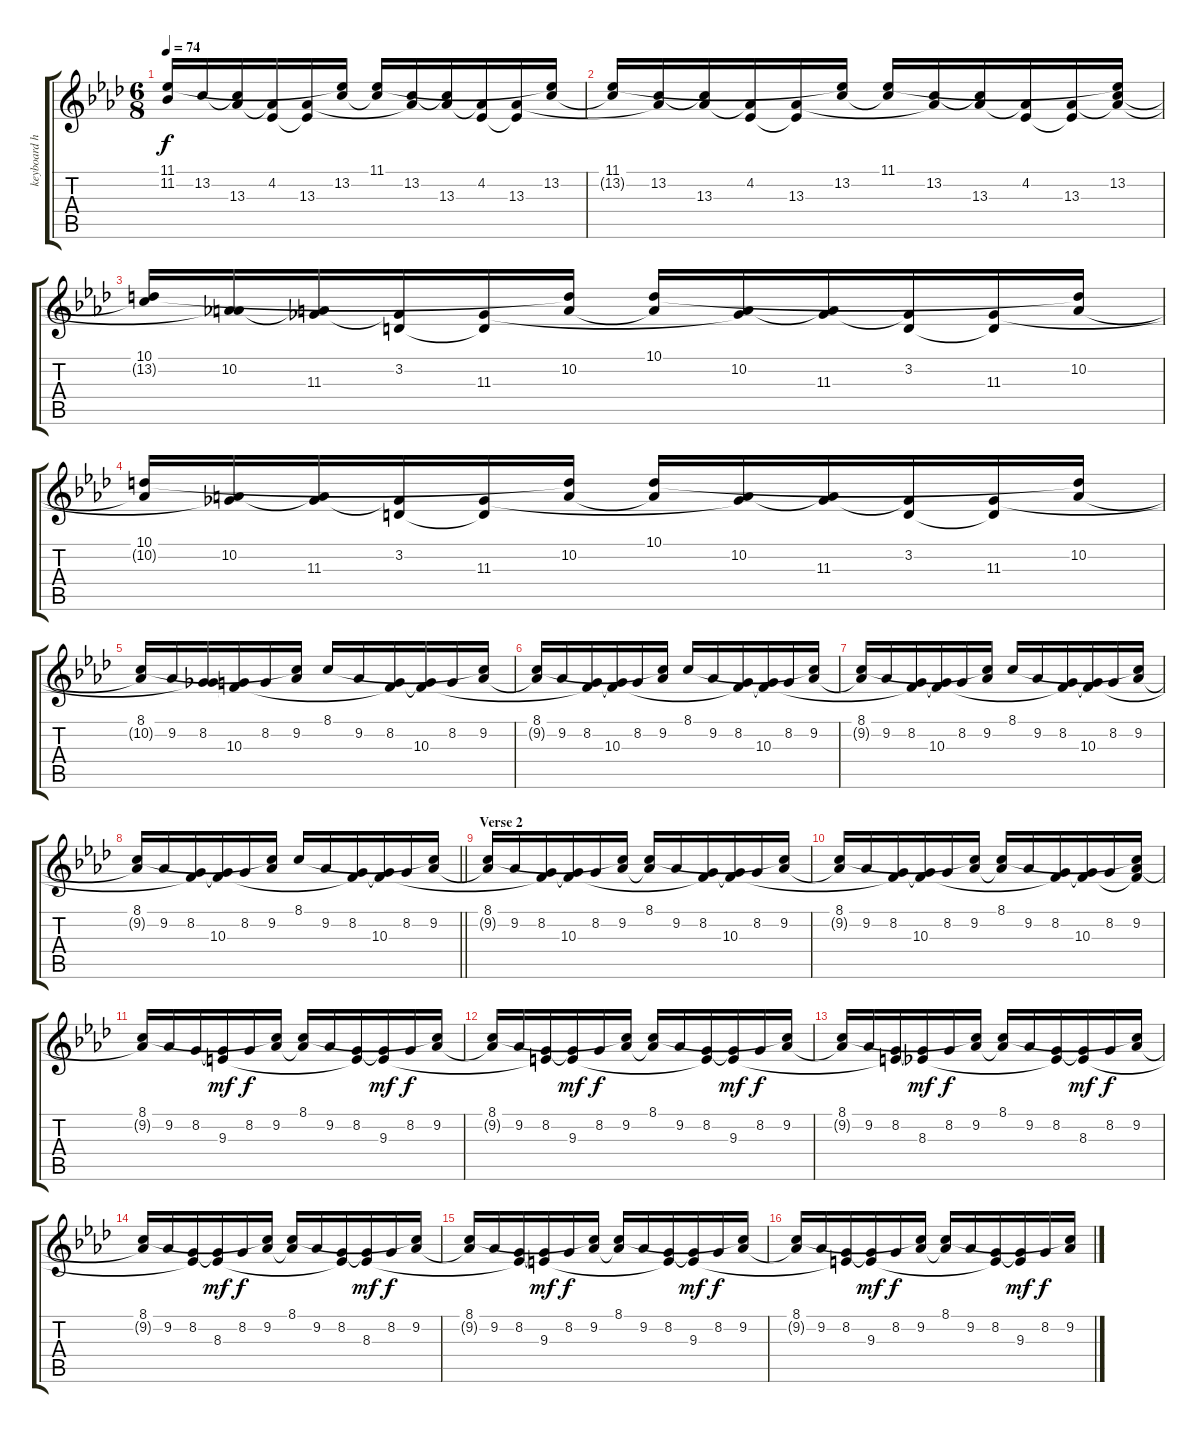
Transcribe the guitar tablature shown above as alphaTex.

\track ("keyboard high" "keyboard h") {instrument brightacousticpiano}
\staff {score tabs}
\tuning (E4 B3 G3 D3 A2 E2) {hide}
\ts (6 8)
\tempo 74
\clef g2
\ks ab
(11.1 11.2{t}).16{dy f} 13.2.16 (13.2{t} 13.3).16 (4.2 13.3{t}).16 (4.2{t} 13.3).16 (11.1{t} 13.2).16 (11.1 13.2{t}).16 (13.2 13.3{t}).16 (13.2{t} 13.3).16 (4.2 13.3{t}).16 (4.2{t} 13.3).16 (11.1{t} 13.2).16 |
(11.1 13.2{t}).16 (13.2 13.3{t}).16 (13.2{t} 13.3).16 (4.2 13.3{t}).16 (4.2{t} 13.3).16 (11.1{t} 13.2).16 (11.1 13.2{t}).16 (13.2 13.3{t}).16 (13.2{t} 13.3).16 (4.2 13.3{t}).16 (4.2{t} 13.3).16 (11.1{t} 13.2 13.3{t}).16 |
(10.1 13.2{t}).16 (10.2 13.3{t}).16 (10.2{t} 11.3).16 (3.2 11.3{t}).16 (3.2{t} 11.3).16 (10.1{t} 10.2).16 (10.1 10.2{t}).16 (10.2 11.3{t}).16 (10.2{t} 11.3).16 (3.2 11.3{t}).16 (3.2{t} 11.3).16 (10.1{t} 10.2).16 |
(10.1 10.2{t}).16 (10.2 11.3{t}).16 (10.2{t} 11.3).16 (3.2 11.3{t}).16 (3.2{t} 11.3).16 (10.1{t} 10.2).16 (10.1 10.2{t}).16 (10.2 11.3{t}).16 (10.2{t} 11.3).16 (3.2 11.3{t}).16 (3.2{t} 11.3).16 (10.1{t} 10.2).16 |
(8.1 10.2{t}).16 9.2.16 (8.2 11.3{t}).16 (8.2{t} 10.3).16 8.2.16 (8.1{t} 9.2).16 8.1.16 9.2.16 (8.2 10.3{t}).16 (8.2{t} 10.3).16 8.2.16 (8.1{t} 9.2).16 |
(8.1 9.2{t}).16 9.2.16 (8.2 10.3{t}).16 (8.2{t} 10.3).16 8.2.16 (8.1{t} 9.2).16 8.1.16 9.2.16 (8.2 10.3{t}).16 (8.2{t} 10.3).16 8.2.16 (8.1{t} 9.2).16 |
(8.1 9.2{t}).16 9.2.16 (8.2 10.3{t}).16 (8.2{t} 10.3).16 8.2.16 (8.1{t} 9.2).16 8.1.16 9.2.16 (8.2 10.3{t}).16 (8.2{t} 10.3).16 8.2.16 (8.1{t} 9.2).16 |
\barLineRight lightlight
(8.1 9.2{t}).16 9.2.16 (8.2 10.3{t}).16 (8.2{t} 10.3).16 8.2.16 (8.1{t} 9.2).16 8.1.16 9.2.16 (8.2 10.3{t}).16 (8.2{t} 10.3).16 8.2.16 (8.1{t} 9.2).16 |
\section ("" "Verse 2")
(8.1 9.2{t}).16 9.2.16 (8.2 10.3{t}).16 (8.2{t} 10.3).16 8.2.16 (8.1{t} 9.2).16 (8.1 9.2{t}).16 9.2.16 (8.2 10.3{t}).16 (8.2{t} 10.3).16 8.2.16 (8.1{t} 9.2).16 |
(8.1 9.2{t}).16 9.2.16 (8.2 10.3{t}).16 (8.2{t} 10.3).16 8.2.16 (8.1{t} 9.2).16 (8.1 9.2{t}).16 9.2.16 (8.2 10.3{t}).16 (8.2{t} 10.3).16 8.2.16 (8.1{t} 9.2 10.3{t}).16 |
(8.1 9.2{t}).16 9.2.16 8.2.16 (8.2{t} 9.3).16{dy mf} 8.2.16{dy f} (8.1{t} 9.2).16 (8.1 9.2{t}).16 9.2.16 (8.2 9.3{t}).16 (8.2{t} 9.3).16{dy mf} 8.2.16{dy f} (8.1{t} 9.2).16 |
(8.1 9.2{t}).16 9.2.16 (8.2 9.3{t}).16 (8.2{t} 9.3).16{dy mf} 8.2.16{dy f} (8.1{t} 9.2).16 (8.1 9.2{t}).16 9.2.16 (8.2 9.3{t}).16 (8.2{t} 9.3).16{dy mf} 8.2.16{dy f} (8.1{t} 9.2).16 |
(8.1 9.2{t}).16 9.2.16 (8.2 9.3{t}).16 (8.2{t} 8.3).16{dy mf} 8.2.16{dy f} (8.1{t} 9.2).16 (8.1 9.2{t}).16 9.2.16 (8.2 8.3{t}).16 (8.2{t} 8.3).16{dy mf} 8.2.16{dy f} (8.1{t} 9.2).16 |
(8.1 9.2{t}).16 9.2.16 (8.2 8.3{t}).16 (8.2{t} 8.3).16{dy mf} 8.2.16{dy f} (8.1{t} 9.2).16 (8.1 9.2{t}).16 9.2.16 (8.2 8.3{t}).16 (8.2{t} 8.3).16{dy mf} 8.2.16{dy f} (8.1{t} 9.2).16 |
(8.1 9.2{t}).16 9.2.16 (8.2 8.3{t}).16 (8.2{t} 9.3).16{dy mf} 8.2.16{dy f} (8.1{t} 9.2).16 (8.1 9.2{t}).16 9.2.16 (8.2 9.3{t}).16 (8.2{t} 9.3).16{dy mf} 8.2.16{dy f} (8.1{t} 9.2).16 |
(8.1 9.2{t}).16 9.2.16 (8.2 9.3{t}).16 (8.2{t} 9.3).16{dy mf} 8.2.16{dy f} (8.1{t} 9.2).16 (8.1 9.2{t}).16 9.2.16 (8.2 9.3{t}).16 (8.2{t} 9.3).16{dy mf} 8.2.16{dy f} (8.1{t} 9.2).16
